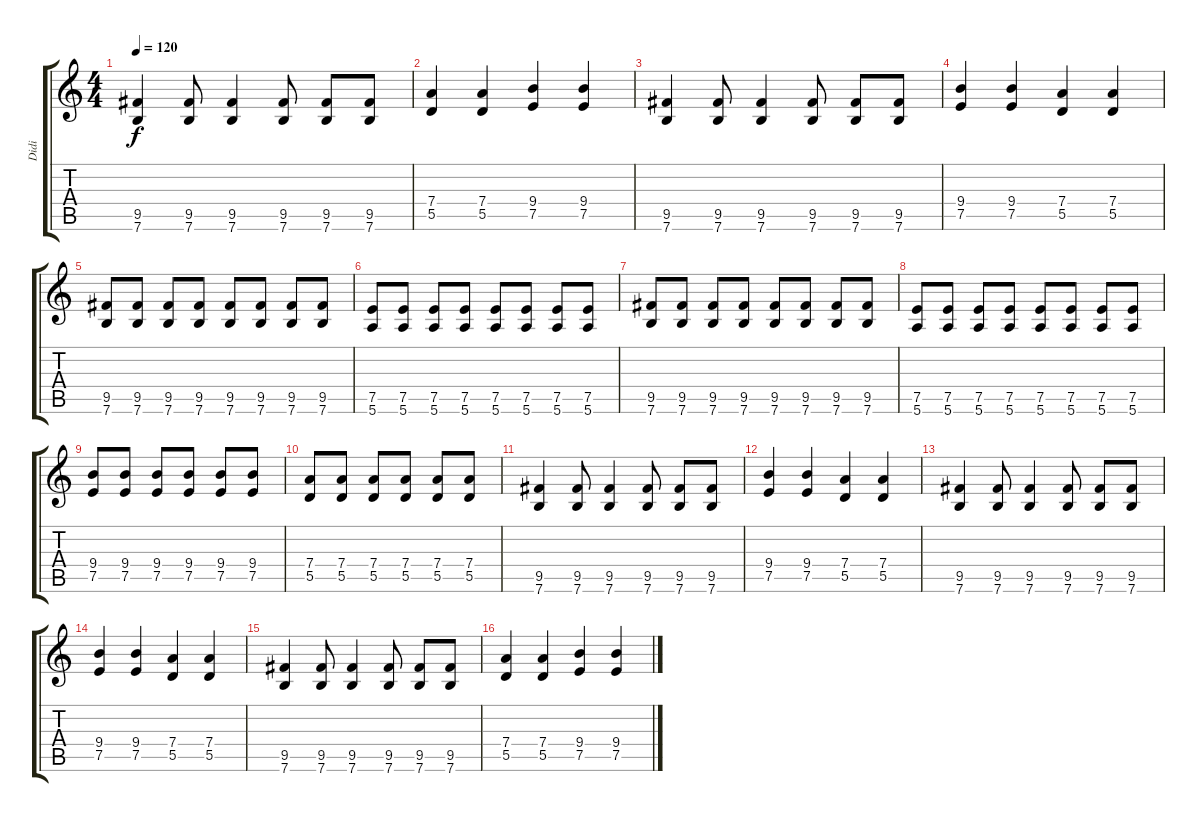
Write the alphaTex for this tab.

\track ("Didi" "Didi") {instrument distortionguitar}
\staff {score tabs}
\tuning (E4 B3 G3 D3 A2 E2) {hide}
\ts (4 4)
\tempo 120
\clef g2
\ks c
(9.5 7.6).4{dy f} (9.5 7.6).8 (9.5 7.6).4 (9.5 7.6).8 (9.5 7.6).8 (9.5 7.6).8 |
(7.4 5.5).4 (7.4 5.5).4 (9.4 7.5).4 (9.4 7.5).4 |
(9.5 7.6).4 (9.5 7.6).8 (9.5 7.6).4 (9.5 7.6).8 (9.5 7.6).8 (9.5 7.6).8 |
(9.4 7.5).4 (9.4 7.5).4 (7.4 5.5).4 (7.4 5.5).4 |
(9.5 7.6).8 (9.5 7.6).8 (9.5 7.6).8 (9.5 7.6).8 (9.5 7.6).8 (9.5 7.6).8 (9.5 7.6).8 (9.5 7.6).8 |
(7.5 5.6).8 (7.5 5.6).8 (7.5 5.6).8 (7.5 5.6).8 (7.5 5.6).8 (7.5 5.6).8 (7.5 5.6).8 (7.5 5.6).8 |
(9.5 7.6).8 (9.5 7.6).8 (9.5 7.6).8 (9.5 7.6).8 (9.5 7.6).8 (9.5 7.6).8 (9.5 7.6).8 (9.5 7.6).8 |
(7.5 5.6).8 (7.5 5.6).8 (7.5 5.6).8 (7.5 5.6).8 (7.5 5.6).8 (7.5 5.6).8 (7.5 5.6).8 (7.5 5.6).8 |
(9.4 7.5).8 (9.4 7.5).8 (9.4 7.5).8 (9.4 7.5).8 (9.4 7.5).8 (9.4 7.5).8 |
(7.4 5.5).8 (7.4 5.5).8 (7.4 5.5).8 (7.4 5.5).8 (7.4 5.5).8 (7.4 5.5).8 |
(9.5 7.6).4 (9.5 7.6).8 (9.5 7.6).4 (9.5 7.6).8 (9.5 7.6).8 (9.5 7.6).8 |
(9.4 7.5).4 (9.4 7.5).4 (7.4 5.5).4 (7.4 5.5).4 |
(9.5 7.6).4 (9.5 7.6).8 (9.5 7.6).4 (9.5 7.6).8 (9.5 7.6).8 (9.5 7.6).8 |
(9.4 7.5).4 (9.4 7.5).4 (7.4 5.5).4 (7.4 5.5).4 |
(9.5 7.6).4 (9.5 7.6).8 (9.5 7.6).4 (9.5 7.6).8 (9.5 7.6).8 (9.5 7.6).8 |
(7.4 5.5).4 (7.4 5.5).4 (9.4 7.5).4 (9.4 7.5).4
